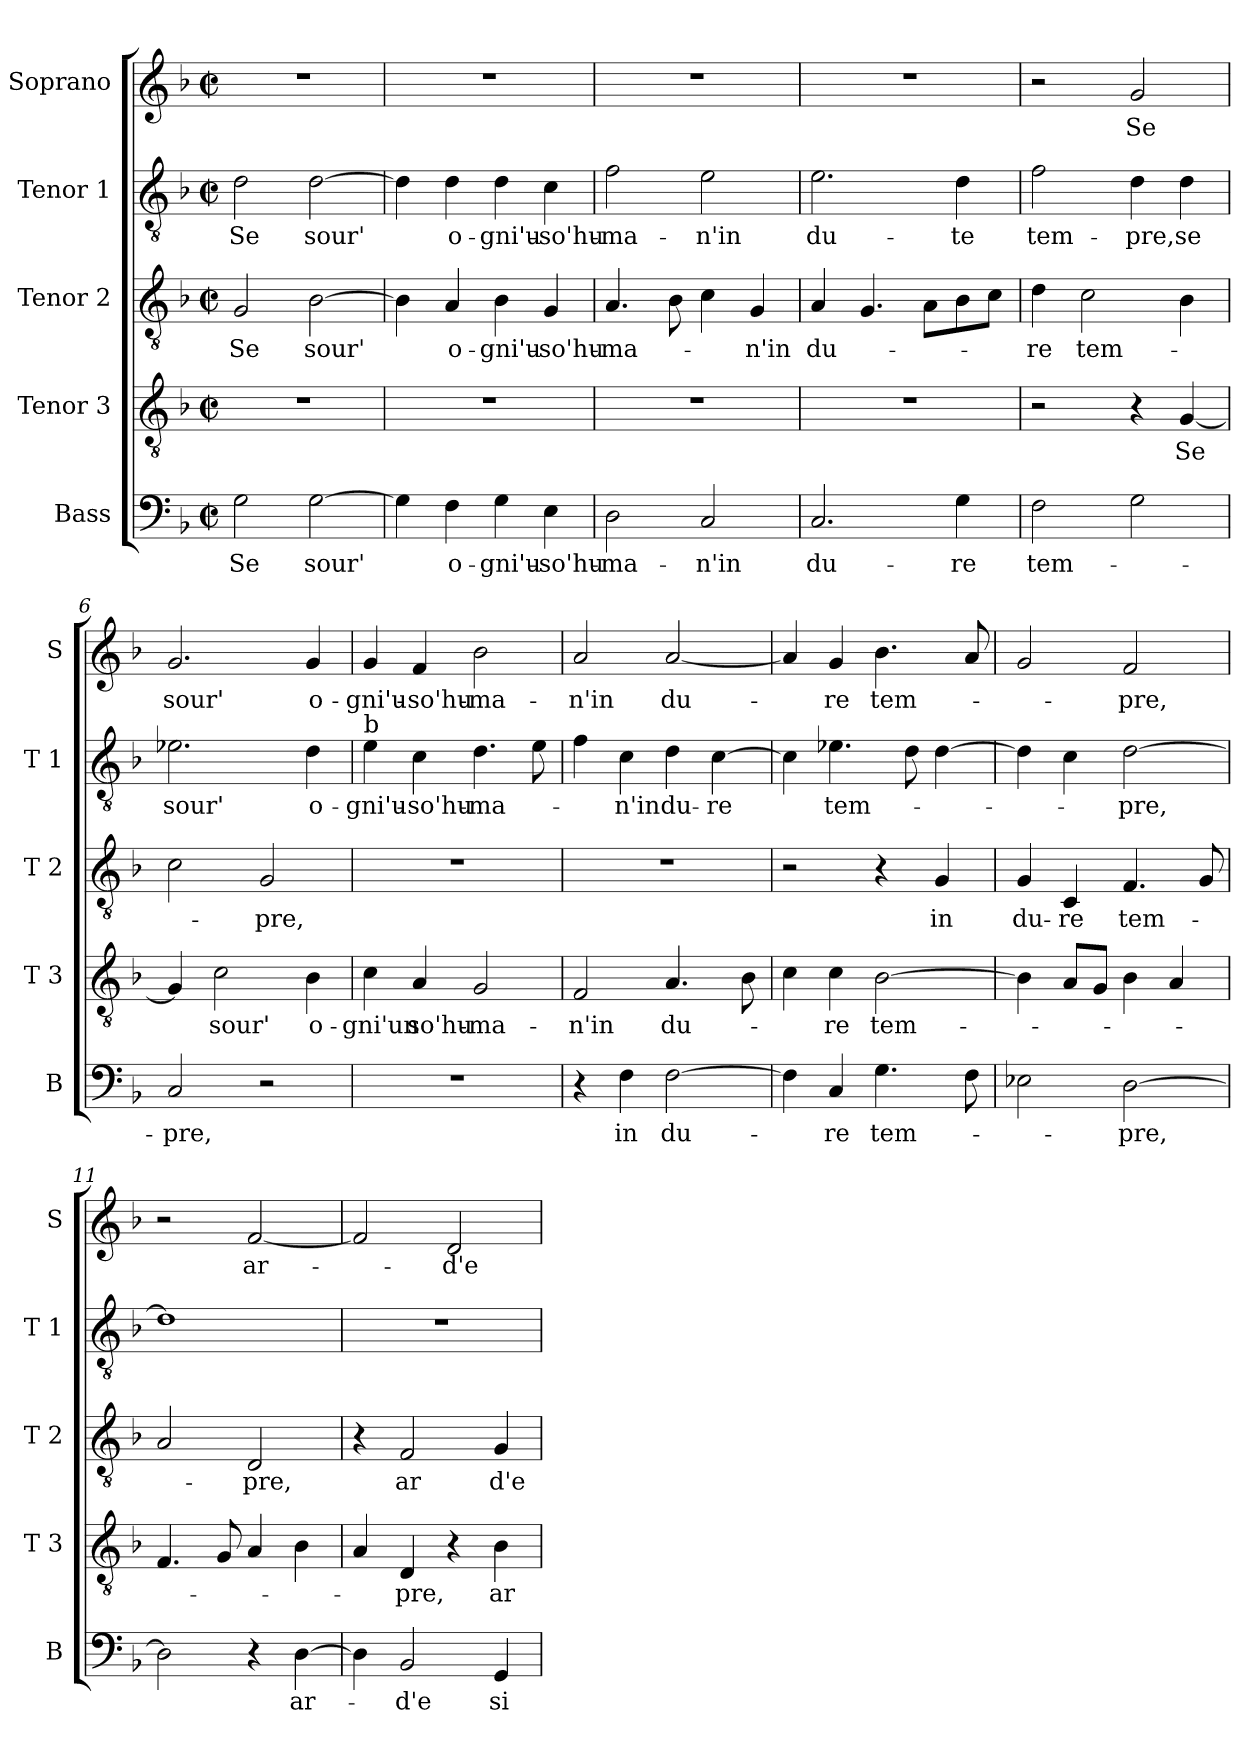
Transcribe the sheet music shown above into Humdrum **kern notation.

**kern	**text	**kern	**text	**kern	**text	**kern	**text	**kern	**text
*part5	*part5	*part4	*part4	*part3	*part3	*part2	*part2	*part1	*part1
*staff5	*staff5	*staff4	*staff4	*staff3	*staff3	*staff2	*staff2	*staff1	*staff1
*I"Bass	*	*I"Tenor 3	*	*I"Tenor 2	*	*I"Tenor 1	*	*I"Soprano	*
*I'B	*	*I'T 3	*	*I'T 2	*	*I'T 1	*	*I'S	*
*clefF4	*	*clefGv2	*	*clefGv2	*	*clefGv2	*	*clefG2	*
*k[b-]	*	*k[b-]	*	*k[b-]	*	*k[b-]	*	*k[b-]	*
*F:	*	*F:	*	*F:	*	*F:	*	*F:	*
*M2/2	*	*M2/2	*	*M2/2	*	*M2/2	*	*M2/2	*
*met(c|)	*	*met(c|)	*	*met(c|)	*	*met(c|)	*	*met(c|)	*
=1	=1	=1	=1	=1	=1	=1	=1	=1	=1
2G\	Se	1r	.	2G/	Se	2d\	Se	1r	.
[2G\	sour'	.	.	[2B-\	sour'	[2d\	sour'	.	.
=2	=2	=2	=2	=2	=2	=2	=2	=2	=2
4G\]	.	1r	.	4B-\]	.	4d\]	.	1r	.
4F\	o-	.	.	4A/	o-	4d\	o-	.	.
4G\	-gni'u-	.	.	4B-\	-gni'u-	4d\	-gni'u-	.	.
4E\	-so'hu-	.	.	4G/	-so'hu-	4c\	-so'hu-	.	.
=3	=3	=3	=3	=3	=3	=3	=3	=3	=3
2D\	-ma-	1r	.	4.A/	-ma-	2f\	-ma-	1r	.
.	.	.	.	8B-\	.	.	.	.	.
2C/	-n'in	.	.	4c\	.	2e\	-n'in	.	.
.	.	.	.	4G/	-n'in	.	.	.	.
=4	=4	=4	=4	=4	=4	=4	=4	=4	=4
2.C/	du-	1r	.	4A/	du-	2.e\	du-	1r	.
.	.	.	.	4.G/	.	.	.	.	.
.	.	.	.	8A\L	.	.	.	.	.
4G\	-re	.	.	8B-\	.	4d\	-te	.	.
.	.	.	.	8c\J	.	.	.	.	.
=5	=5	=5	=5	=5	=5	=5	=5	=5	=5
2F\	tem-	2r	.	4d\	-re	2f\	tem-	2r	.
.	.	.	.	2c\	tem-	.	.	.	.
2G\	.	4r	.	.	.	4d\	-pre,	2g/	Se
.	.	[4G/	Se	4B-\	.	4d\	se	.	.
!!LO:LB:g=z
=6	=6	=6	=6	=6	=6	=6	=6	=6	=6
2C/	-pre,	4G/]	.	2c\	.	2.e-X\	sour'	2.g/	sour'
.	.	2c\	sour'	.	.	.	.	.	.
2r	.	.	.	2G/	-pre,	.	.	.	.
.	.	4B-\	o-	.	.	4d\	o-	4g/	o-
=7	=7	=7	=7	=7	=7	=7	=7	=7	=7
!	!	!	!	!	!	!LO:TX:a:t=b	!	!	!
1r	.	4c\	-gni'un	1r	.	4e\	-gni'u-	4g/	-gni'u-
.	.	4A/	so'hu-	.	.	4c\	-so'hu-	4f/	-so'hu-
.	.	2G/	-ma-	.	.	4.d\	-ma-	2b-\	-ma-
.	.	.	.	.	.	8e\	.	.	.
=8	=8	=8	=8	=8	=8	=8	=8	=8	=8
4r	.	2F/	-n'in	1r	.	4f\	.	2a/	-n'in
4F\	in	.	.	.	.	4c\	-n'in	.	.
[2F\	du-	4.A/	du-	.	.	4d\	du-	[2a/	du-
.	.	.	.	.	.	[4c\	-re	.	.
.	.	8B-\	.	.	.	.	.	.	.
=9	=9	=9	=9	=9	=9	=9	=9	=9	=9
4F\]	.	4c\	.	2r	.	4c\]	.	4a/]	.
4C/	-re	4c\	-re	.	.	4.e-X\	tem-	4g/	-re
4.G\	tem-	[2B-\	tem-	4r	.	.	.	4.b-\	tem-
.	.	.	.	.	.	8d\	.	.	.
.	.	.	.	4G/	in	[4d\	.	.	.
8F\	.	.	.	.	.	.	.	8a/	.
=10	=10	=10	=10	=10	=10	=10	=10	=10	=10
2E-X\	.	4B-\]	.	4G/	du-	4d\]	.	2g/	.
.	.	8A/L	.	4C/	-re	4c\	.	.	.
.	.	8G/J	.	.	.	.	.	.	.
[2D\	-pre,	4B-\	.	4.F/	tem-	[2d\	-pre,	2f/	-pre,
.	.	4A/	.	.	.	.	.	.	.
.	.	.	.	8G/	.	.	.	.	.
=11	=11	=11	=11	=11	=11	=11	=11	=11	=11
2D\]	.	4.F/	.	2A/	.	1d]	.	2r	.
.	.	8G/	.	.	.	.	.	.	.
4r	.	4A/	.	2D/	-pre,	.	.	[2f/	ar-
[4D\	ar-	4B-\	.	.	.	.	.	.	.
!!LO:PB:g=z
=12	=12	=12	=12	=12	=12	=12	=12	=12	=12
4D\]	.	4A/	.	4r	.	1r	.	2f/]	.
2BB-/	-d'e	4D/	-pre,	2F/	ar	.	.	.	.
.	.	4r	.	.	.	.	.	2d/	-d'e
4GG/	si	4B-\	ar-	4G/	d'e	.	.	.	.
=	=	=	=	=	=	=	=	=	=
*-	*-	*-	*-	*-	*-	*-	*-	*-	*-
